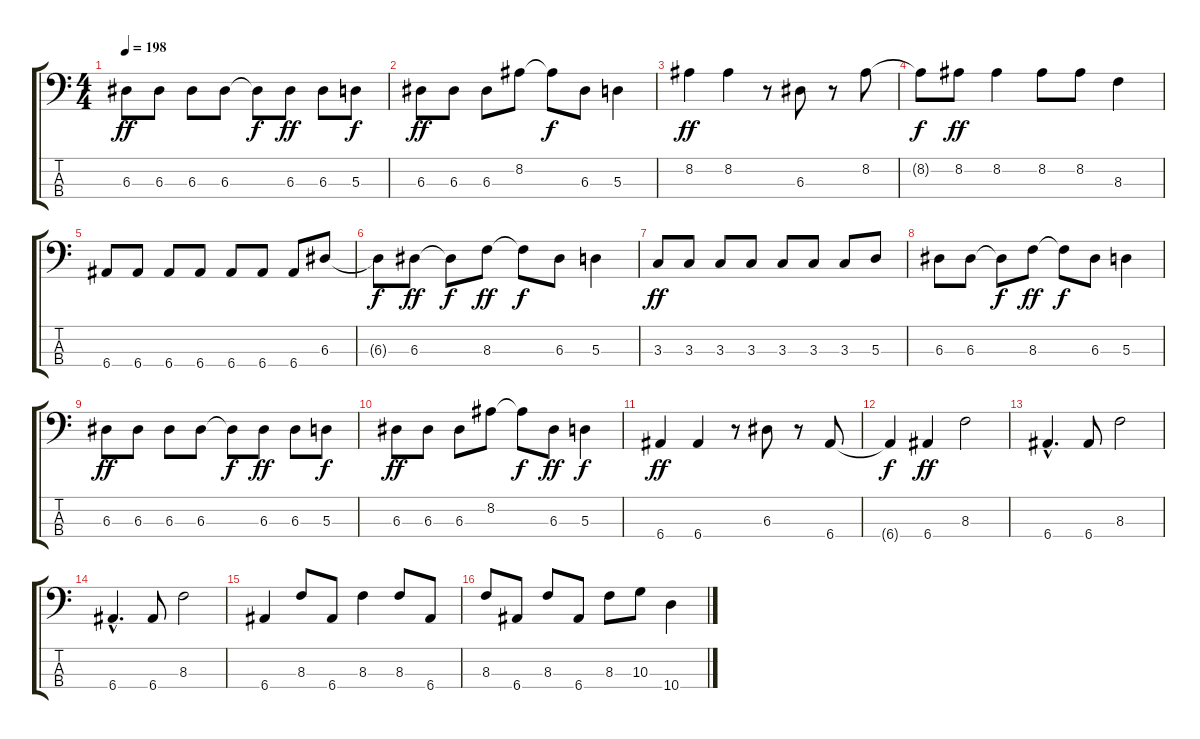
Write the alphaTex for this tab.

\track "" {instrument electricbassfinger}
\staff {score tabs}
\tuning (G2 D2 A1 E1) {hide}
\ts (4 4)
\tempo 198
\clef f4
\ks c
6.3.8{dy ff} 6.3.8 6.3.8 6.3.8 6.3{t}.8{dy f} 6.3.8{dy ff} 6.3.8 5.3.8{dy f} |
6.3.8{dy ff} 6.3.8 6.3.8 8.2.8 8.2{t}.8{dy f} 6.3.8 5.3.4 |
8.2.4{dy ff} 8.2.4 r.8 6.3.8 r.8 8.2.8 |
8.2{t}.8{dy f} 8.2.8{dy ff} 8.2.4 8.2.8 8.2.8 8.3.4 |
6.4.8 6.4.8 6.4.8 6.4.8 6.4.8 6.4.8 6.4.8 6.3.8 |
6.3{t}.8{dy f} 6.3.8{dy ff} 6.3{t}.8{dy f} 8.3.8{dy ff} 8.3{t}.8{dy f} 6.3.8 5.3.4 |
3.3.8{dy ff} 3.3.8 3.3.8 3.3.8 3.3.8 3.3.8 3.3.8 5.3.8 |
6.3.8 6.3.8 6.3{t}.8{dy f} 8.3.8{dy ff} 8.3{t}.8{dy f} 6.3.8 5.3.4 |
6.3.8{dy ff} 6.3.8 6.3.8 6.3.8 6.3{t}.8{dy f} 6.3.8{dy ff} 6.3.8 5.3.8{dy f} |
6.3.8{dy ff} 6.3.8 6.3.8 8.2.8 8.2{t}.8{dy f} 6.3.8{dy ff} 5.3.4{dy f} |
6.4.4{dy ff} 6.4.4 r.8 6.3.8 r.8 6.4.8 |
6.4{t}.4{dy f} 6.4.4{dy ff} 8.3.2 |
6.4{hac}.4{d} 6.4.8 8.3.2 |
6.4{hac}.4{d} 6.4.8 8.3.2 |
6.4.4 8.3.8 6.4.8 8.3.4 8.3.8 6.4.8 |
8.3.8 6.4.8 8.3.8 6.4.8 8.3.8 10.3.8 10.4.4
